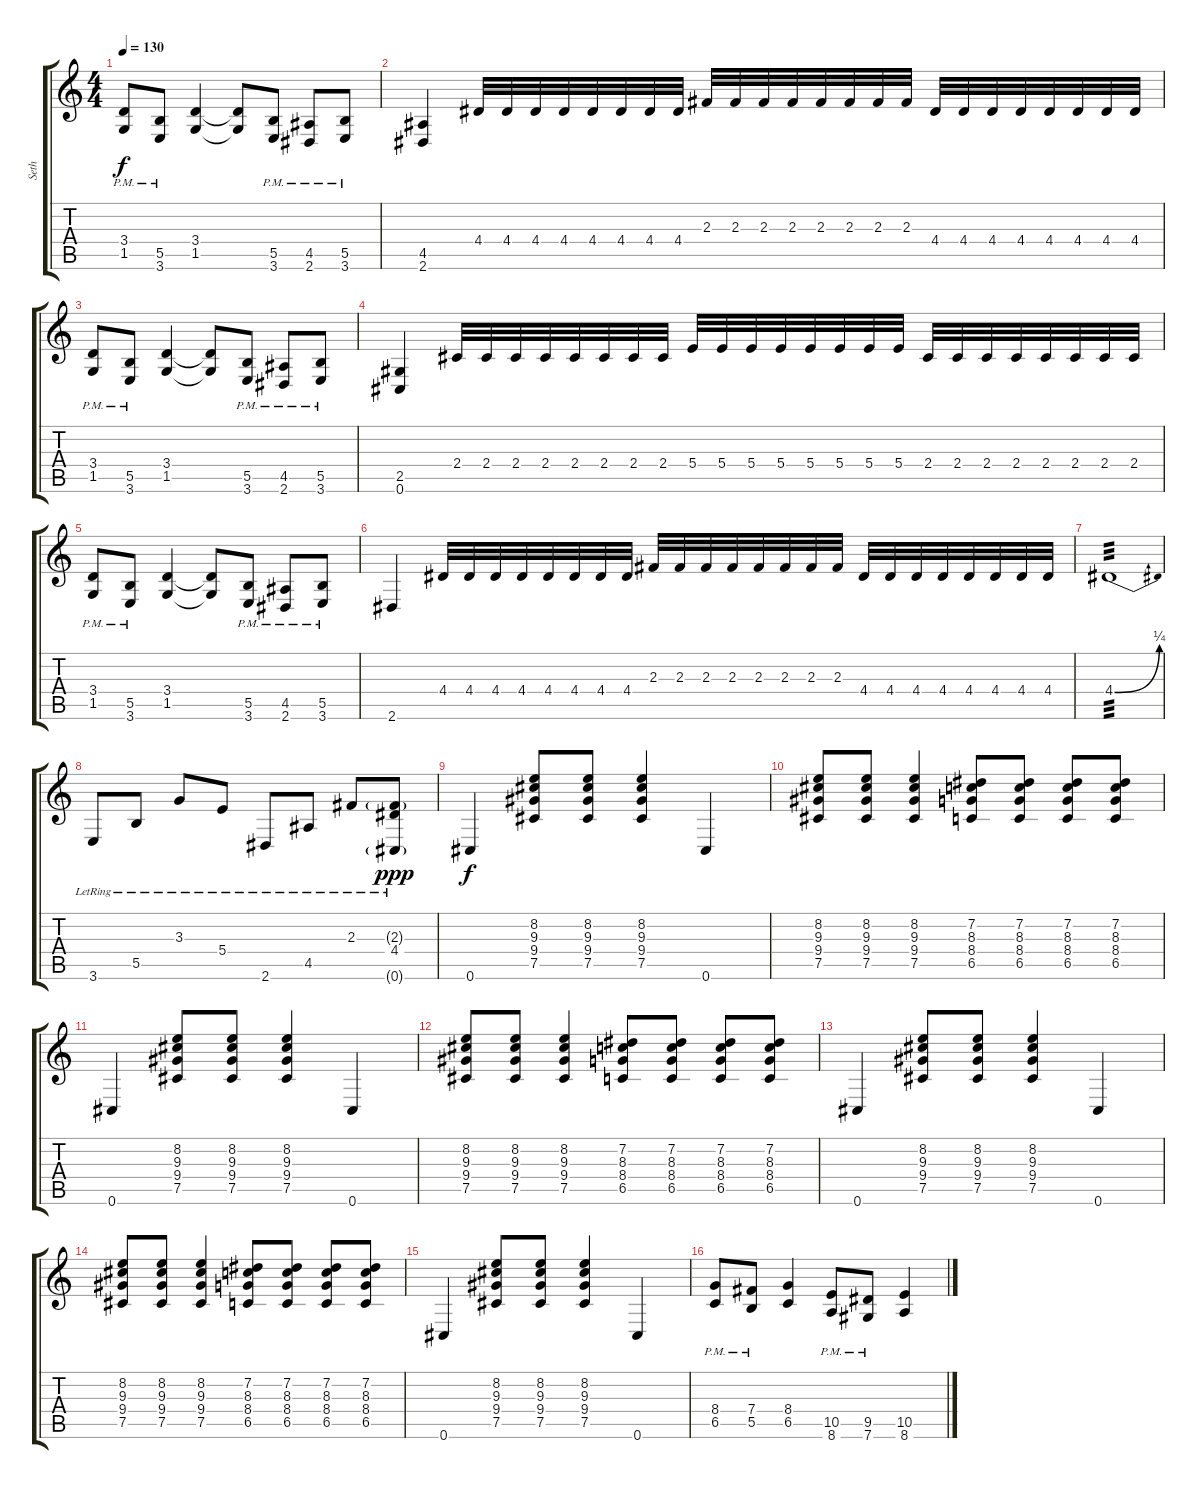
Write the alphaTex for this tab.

\track ("Seth" "Seth") {instrument distortionguitar}
\staff {score tabs}
\tuning (Db4 Ab3 E3 B2 Gb2 Db2) {hide}
\ts (4 4)
\tempo 130
\clef g2
\ks c
(3.4{pm} 1.5{pm}).8{dy f} (5.5{pm} 3.6{pm}).8 (3.4 1.5).4 (3.4{t} 1.5{t}).8 (5.5{pm} 3.6{pm}).8 (4.5{pm} 2.6{pm}).8 (5.5{pm} 3.6{pm}).8 |
(4.5 2.6).4 4.4.32 4.4.32 4.4.32 4.4.32 4.4.32 4.4.32 4.4.32 4.4.32 2.3.32 2.3.32 2.3.32 2.3.32 2.3.32 2.3.32 2.3.32 2.3.32 4.4.32 4.4.32 4.4.32 4.4.32 4.4.32 4.4.32 4.4.32 4.4.32 |
(3.4{pm} 1.5{pm}).8 (5.5{pm} 3.6{pm}).8 (3.4 1.5).4 (3.4{t} 1.5{t}).8 (5.5{pm} 3.6{pm}).8 (4.5{pm} 2.6{pm}).8 (5.5{pm} 3.6{pm}).8 |
(2.5 0.6).4 2.4.32 2.4.32 2.4.32 2.4.32 2.4.32 2.4.32 2.4.32 2.4.32 5.4.32 5.4.32 5.4.32 5.4.32 5.4.32 5.4.32 5.4.32 5.4.32 2.4.32 2.4.32 2.4.32 2.4.32 2.4.32 2.4.32 2.4.32 2.4.32 |
(3.4{pm} 1.5{pm}).8 (5.5{pm} 3.6{pm}).8 (3.4 1.5).4 (3.4{t} 1.5{t}).8 (5.5{pm} 3.6{pm}).8 (4.5{pm} 2.6{pm}).8 (5.5{pm} 3.6{pm}).8 |
2.6.4 4.4.32 4.4.32 4.4.32 4.4.32 4.4.32 4.4.32 4.4.32 4.4.32 2.3.32 2.3.32 2.3.32 2.3.32 2.3.32 2.3.32 2.3.32 2.3.32 4.4.32 4.4.32 4.4.32 4.4.32 4.4.32 4.4.32 4.4.32 4.4.32 |
4.4{be (bend 0 0 60 1)}.1{tp 3} |
3.6{lr}.8 5.5{lr}.8 3.3{lr}.8 5.4{lr}.8 2.6{lr}.8 4.5{lr}.8 2.3{lr}.8 (2.3{g} 4.4{lr} 0.6{g}).8{dy ppp} |
0.6.4{dy f} (8.2 9.3 9.4 7.5).8 (8.2 9.3 9.4 7.5).8 (8.2 9.3 9.4 7.5).4 0.6.4 |
(8.2 9.3 9.4 7.5).8 (8.2 9.3 9.4 7.5).8 (8.2 9.3 9.4 7.5).4 (7.2 8.3 8.4 6.5).8 (7.2 8.3 8.4 6.5).8 (7.2 8.3 8.4 6.5).8 (7.2 8.3 8.4 6.5).8 |
0.6.4 (8.2 9.3 9.4 7.5).8 (8.2 9.3 9.4 7.5).8 (8.2 9.3 9.4 7.5).4 0.6.4 |
(8.2 9.3 9.4 7.5).8 (8.2 9.3 9.4 7.5).8 (8.2 9.3 9.4 7.5).4 (7.2 8.3 8.4 6.5).8 (7.2 8.3 8.4 6.5).8 (7.2 8.3 8.4 6.5).8 (7.2 8.3 8.4 6.5).8 |
0.6.4 (8.2 9.3 9.4 7.5).8 (8.2 9.3 9.4 7.5).8 (8.2 9.3 9.4 7.5).4 0.6.4 |
(8.2 9.3 9.4 7.5).8 (8.2 9.3 9.4 7.5).8 (8.2 9.3 9.4 7.5).4 (7.2 8.3 8.4 6.5).8 (7.2 8.3 8.4 6.5).8 (7.2 8.3 8.4 6.5).8 (7.2 8.3 8.4 6.5).8 |
0.6.4 (8.2 9.3 9.4 7.5).8 (8.2 9.3 9.4 7.5).8 (8.2 9.3 9.4 7.5).4 0.6.4 |
(8.4{pm} 6.5{pm}).8 (7.4{pm} 5.5{pm}).8 (8.4 6.5).4 (10.5{pm} 8.6{pm}).8 (9.5{pm} 7.6{pm}).8 (10.5 8.6).4
